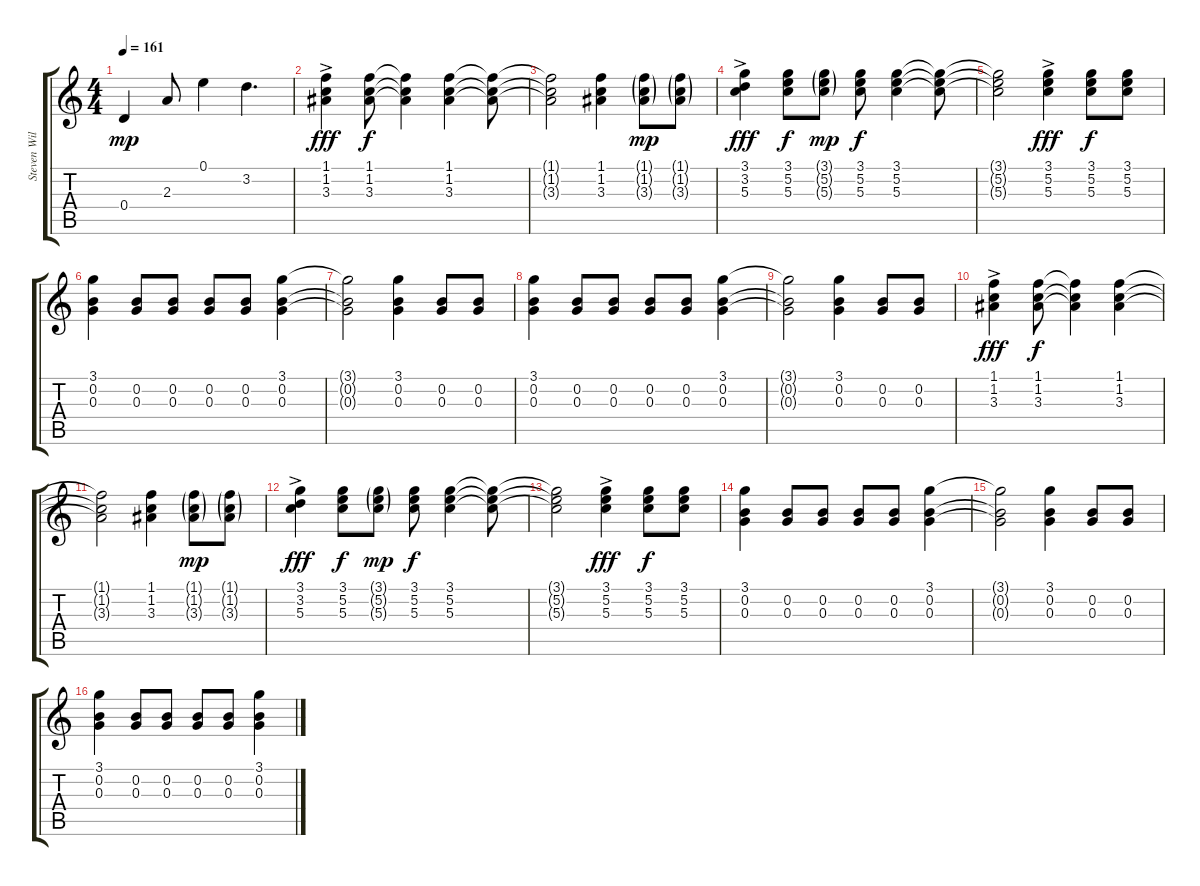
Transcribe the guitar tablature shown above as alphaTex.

\track ("Steven Wilson (Guitar 4)" "Steven Wil") {instrument acousticguitarsteel}
\staff {score tabs}
\tuning (E4 B3 G3 D3 A2 D2) {hide}
\ts (4 4)
\tempo 161
\clef g2
\ks c
0.4.4{dy mp} 2.3.8 0.1.4 3.2.4{d} |
(1.1{ac} 1.2{ac} 3.3{ac}).4{dy fff volume 13} (1.1 1.2 3.3).8{dy f} (1.1{t} 1.2{t} 3.3{t}).4 (1.1 1.2 3.3).4 (1.1{t} 1.2{t} 3.3{t}).8 |
(1.1{t} 1.2{t} 3.3{t}).2 (1.1 1.2 3.3).4 (1.1{g} 1.2{g} 3.3{g}).8{dy mp} (1.1{g} 1.2{g} 3.3{g}).8 |
(3.1{ac} 3.2{ac} 5.3{ac}).4{dy fff} (3.1 5.2 5.3).8{dy f} (3.1{g} 5.2{g} 5.3{g}).8{dy mp} (3.1 5.2 5.3).8{dy f} (3.1 5.2 5.3).4 (3.1{t} 5.2{t} 5.3{t}).8 |
(3.1{t} 5.2{t} 5.3{t}).2 (3.1{ac} 5.2{ac} 5.3{ac}).4{dy fff} (3.1 5.2 5.3).8{dy f} (3.1 5.2 5.3).8 |
(3.1 0.2 0.3).4 (0.2 0.3).8 (0.2 0.3).8 (0.2 0.3).8 (0.2 0.3).8 (3.1 0.2 0.3).4 |
(3.1{t} 0.2{t} 0.3{t}).2 (3.1 0.2 0.3).4 (0.2 0.3).8 (0.2 0.3).8 |
(3.1 0.2 0.3).4 (0.2 0.3).8 (0.2 0.3).8 (0.2 0.3).8 (0.2 0.3).8 (3.1 0.2 0.3).4 |
(3.1{t} 0.2{t} 0.3{t}).2 (3.1 0.2 0.3).4 (0.2 0.3).8 (0.2 0.3).8 |
(1.1{ac} 1.2{ac} 3.3{ac}).4{dy fff} (1.1 1.2 3.3).8{dy f} (1.1{t} 1.2{t} 3.3{t}).4 (1.1 1.2 3.3).4 |
(1.1{t} 1.2{t} 3.3{t}).2 (1.1 1.2 3.3).4 (1.1{g} 1.2{g} 3.3{g}).8{dy mp} (1.1{g} 1.2{g} 3.3{g}).8 |
(3.1{ac} 3.2{ac} 5.3{ac}).4{dy fff} (3.1 5.2 5.3).8{dy f} (3.1{g} 5.2{g} 5.3{g}).8{dy mp} (3.1 5.2 5.3).8{dy f} (3.1 5.2 5.3).4 (3.1{t} 5.2{t} 5.3{t}).8 |
(3.1{t} 5.2{t} 5.3{t}).2 (3.1{ac} 5.2{ac} 5.3{ac}).4{dy fff} (3.1 5.2 5.3).8{dy f} (3.1 5.2 5.3).8 |
(3.1 0.2 0.3).4 (0.2 0.3).8 (0.2 0.3).8 (0.2 0.3).8 (0.2 0.3).8 (3.1 0.2 0.3).4 |
(3.1{t} 0.2{t} 0.3{t}).2 (3.1 0.2 0.3).4 (0.2 0.3).8 (0.2 0.3).8 |
(3.1 0.2 0.3).4 (0.2 0.3).8 (0.2 0.3).8 (0.2 0.3).8 (0.2 0.3).8 (3.1 0.2 0.3).4
